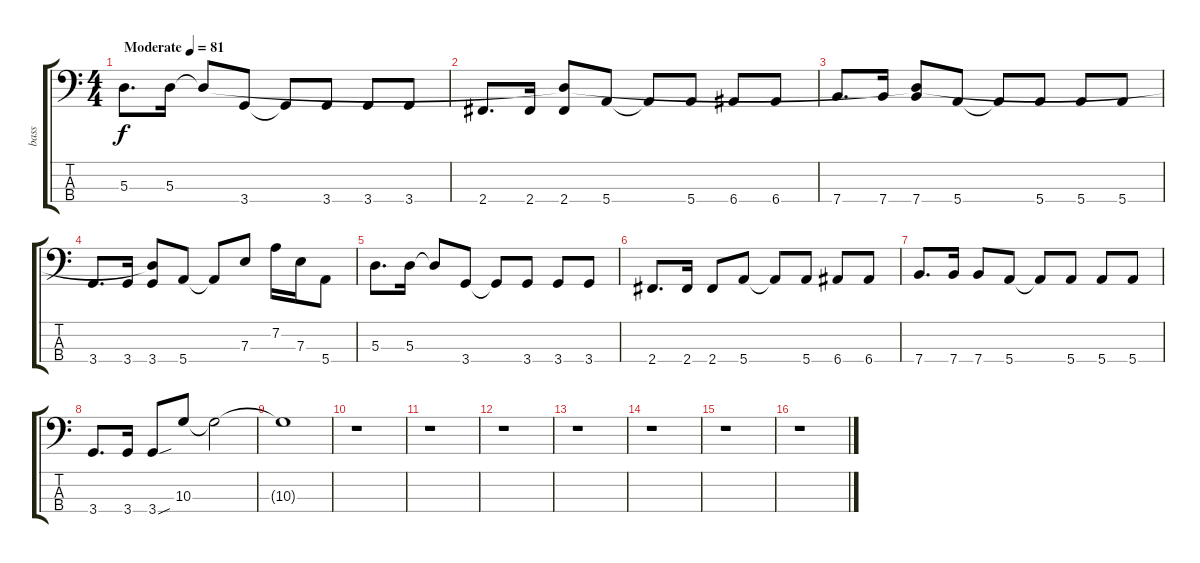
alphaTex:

\track ("bass" "bass") {instrument electricbassfinger}
\staff {score tabs}
\tuning (G2 D2 A1 E1) {hide}
\ts (4 4)
\tempo (81 "Moderate")
\clef f4
\ks c
5.3.8{d dy f instrument electricbassfinger} 5.3.16 5.3{t}.8 3.4.8 3.4{t}.8 3.4.8 3.4.8 3.4.8 |
2.4.8{d} 2.4.16 (5.3{t} 2.4).8 5.4.8 5.4{t}.8 5.4.8 6.4.8 6.4.8 |
7.4.8{d} 7.4.16 (5.3{t} 7.4).8 5.4.8 5.4{t}.8 5.4.8 5.4.8 5.4.8 |
3.4.8{d} 3.4.16 (5.3{t} 3.4).8 5.4.8 5.4{t}.8 7.3.8 7.2.16 7.3.16 5.4.8 |
5.3.8{d} 5.3.16 5.3{t}.8 3.4.8 3.4{t}.8 3.4.8 3.4.8 3.4.8 |
2.4.8{d} 2.4.16 2.4.8 5.4.8 5.4{t}.8 5.4.8 6.4.8 6.4.8 |
7.4.8{d} 7.4.16 7.4.8 5.4.8 5.4{t}.8 5.4.8 5.4.8 5.4.8 |
3.4.8{d} 3.4.16 3.4{sou}.8 10.3.8 10.3{t}.2 |
10.3{t}.1 |
r.1 |
r.1 |
r.1 |
r.1 |
r.1 |
r.1 |
r.1
